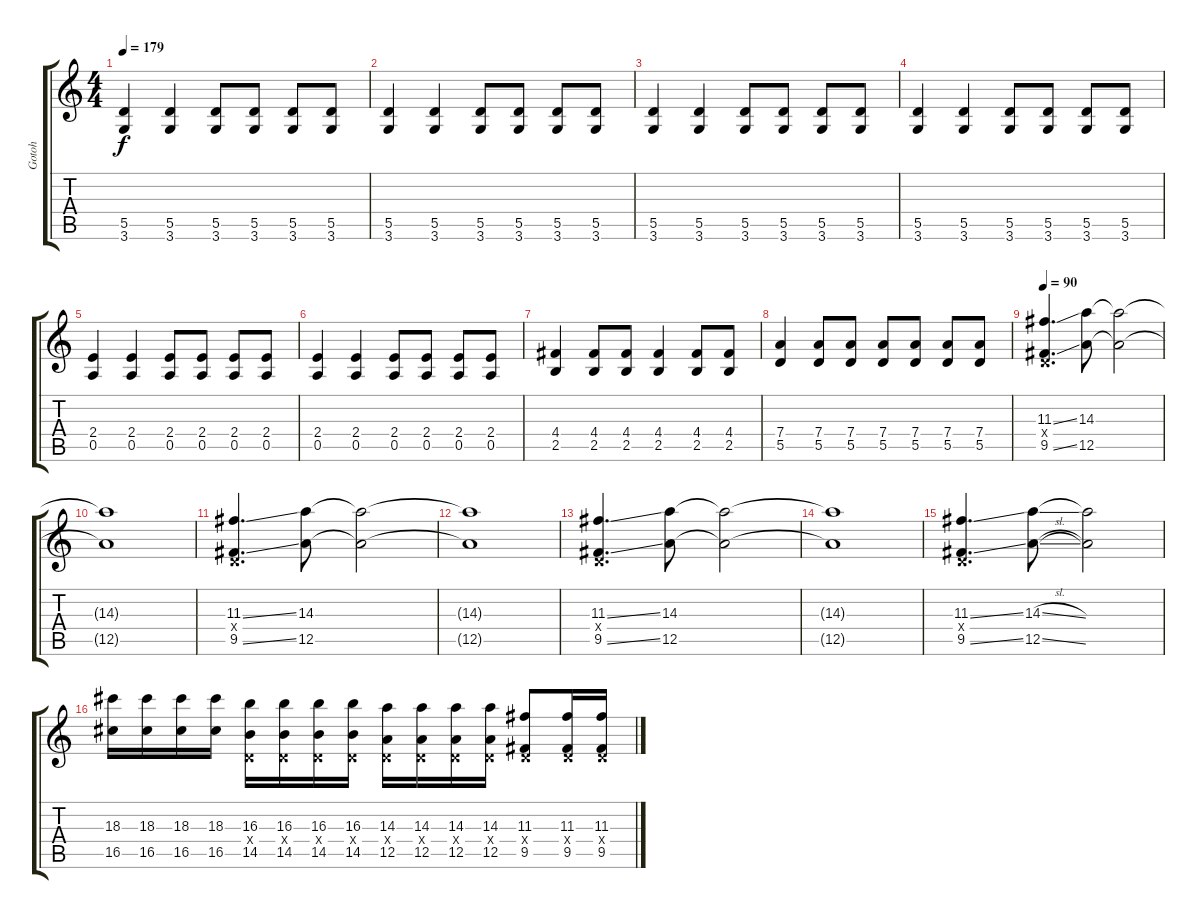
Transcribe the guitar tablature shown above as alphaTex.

\track ("Gotoh" "Gotoh") {instrument distortionguitar}
\staff {score tabs}
\tuning (E4 B3 G3 D3 A2 E2) {hide}
\ts (4 4)
\tempo 179
\clef g2
\ks c
(5.5 3.6).4{dy f} (5.5 3.6).4 (5.5 3.6).8 (5.5 3.6).8 (5.5 3.6).8 (5.5 3.6).8 |
(5.5 3.6).4 (5.5 3.6).4 (5.5 3.6).8 (5.5 3.6).8 (5.5 3.6).8 (5.5 3.6).8 |
(5.5 3.6).4 (5.5 3.6).4 (5.5 3.6).8 (5.5 3.6).8 (5.5 3.6).8 (5.5 3.6).8 |
(5.5 3.6).4 (5.5 3.6).4 (5.5 3.6).8 (5.5 3.6).8 (5.5 3.6).8 (5.5 3.6).8 |
(2.4 0.5).4 (2.4 0.5).4 (2.4 0.5).8 (2.4 0.5).8 (2.4 0.5).8 (2.4 0.5).8 |
(2.4 0.5).4 (2.4 0.5).4 (2.4 0.5).8 (2.4 0.5).8 (2.4 0.5).8 (2.4 0.5).8 |
(4.4 2.5).4 (4.4 2.5).8 (4.4 2.5).8 (4.4 2.5).4 (4.4 2.5).8 (4.4 2.5).8 |
(7.4 5.5).4 (7.4 5.5).8 (7.4 5.5).8 (7.4 5.5).8 (7.4 5.5).8 (7.4 5.5).8 (7.4 5.5).8 |
\tempo 90
(11.3{ss} 0.4{x} 9.5{ss}).4{d} (14.3 12.5).8 (14.3{t} 12.5{t}).2 |
(14.3{t} 12.5{t}).1 |
(11.3{ss} 0.4{x} 9.5{ss}).4{d} (14.3 12.5).8 (14.3{t} 12.5{t}).2 |
(14.3{t} 12.5{t}).1 |
(11.3{ss} 0.4{x} 9.5{ss}).4{d} (14.3 12.5).8 (14.3{t} 12.5{t}).2 |
(14.3{t} 12.5{t}).1 |
(11.3{ss} 0.4{x} 9.5{ss}).4{d} (14.3{sl} 12.5{sl}).8 (14.3{t} 12.5{t}).2 |
(18.3 16.5).16 (18.3 16.5).16 (18.3 16.5).16 (18.3 16.5).16 (16.3 0.4{x} 14.5).16 (16.3 0.4{x} 14.5).16 (16.3 0.4{x} 14.5).16 (16.3 0.4{x} 14.5).16 (14.3 0.4{x} 12.5).16 (14.3 0.4{x} 12.5).16 (14.3 0.4{x} 12.5).16 (14.3 0.4{x} 12.5).16 (11.3 0.4{x} 9.5).8 (11.3 0.4{x} 9.5).16 (11.3 0.4{x} 9.5).16
